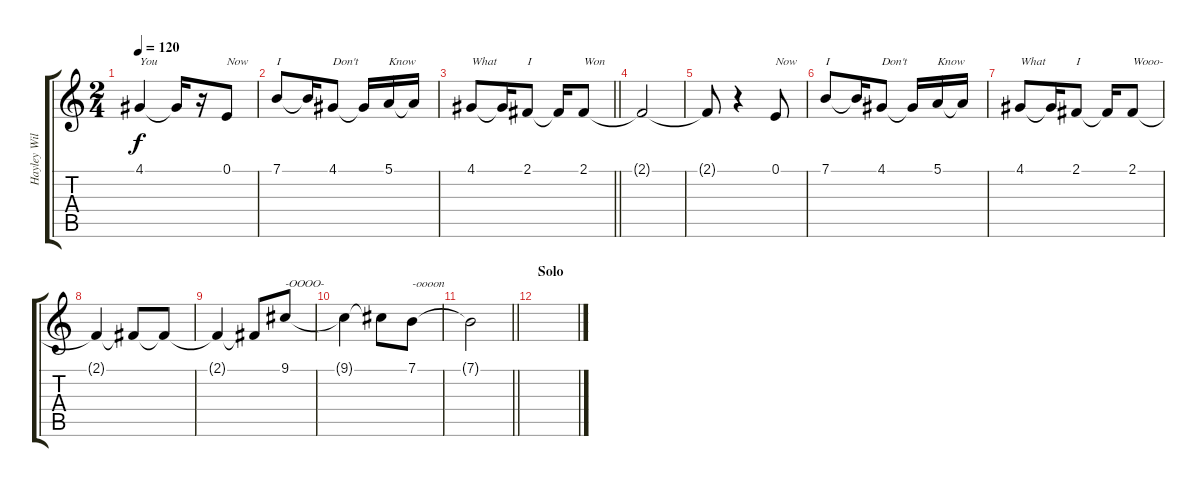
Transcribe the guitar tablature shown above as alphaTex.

\track ("Hayley Williams" "Hayley Wil") {instrument oboe}
\staff {score tabs}
\tuning (E4 B3 G3 D3 A2 E2) {hide}
\ts (2 4)
\tempo 120
\clef g2
\ks c
4.1.4{txt "You" dy f} 4.1{t}.16 r.16 0.1.8{txt "Now"} |
7.1.8{txt "I"} 7.1{t}.16 4.1.8{txt "Don't"} 4.1{t}.16 5.1.16{txt "Know"} 5.1{t}.16 |
\barLineRight lightlight
4.1.8{txt "What"} 4.1{t}.16 2.1.8{txt "I"} 2.1{t}.16 2.1.8{txt "Won"} |
2.1{t}.2 |
2.1{t}.8 r.4 0.1.8{txt "Now"} |
7.1.8{txt "I"} 7.1{t}.16 4.1.8{txt "Don't"} 4.1{t}.16 5.1.16{txt "Know"} 5.1{t}.16 |
4.1.8{txt "What"} 4.1{t}.16 2.1.8{txt "I"} 2.1{t}.16 2.1.8{txt "Wooo-"} |
2.1{t}.4 2.1{t}.8 2.1{t}.8 |
2.1{t}.4 2.1{t}.8 9.1.8{txt "-OOOO-"} |
9.1{t}.4 9.1{t}.8 7.1.8{txt "-oooon"} |
\barLineRight lightlight
7.1{t}.2 |
\section ("" "Solo")
